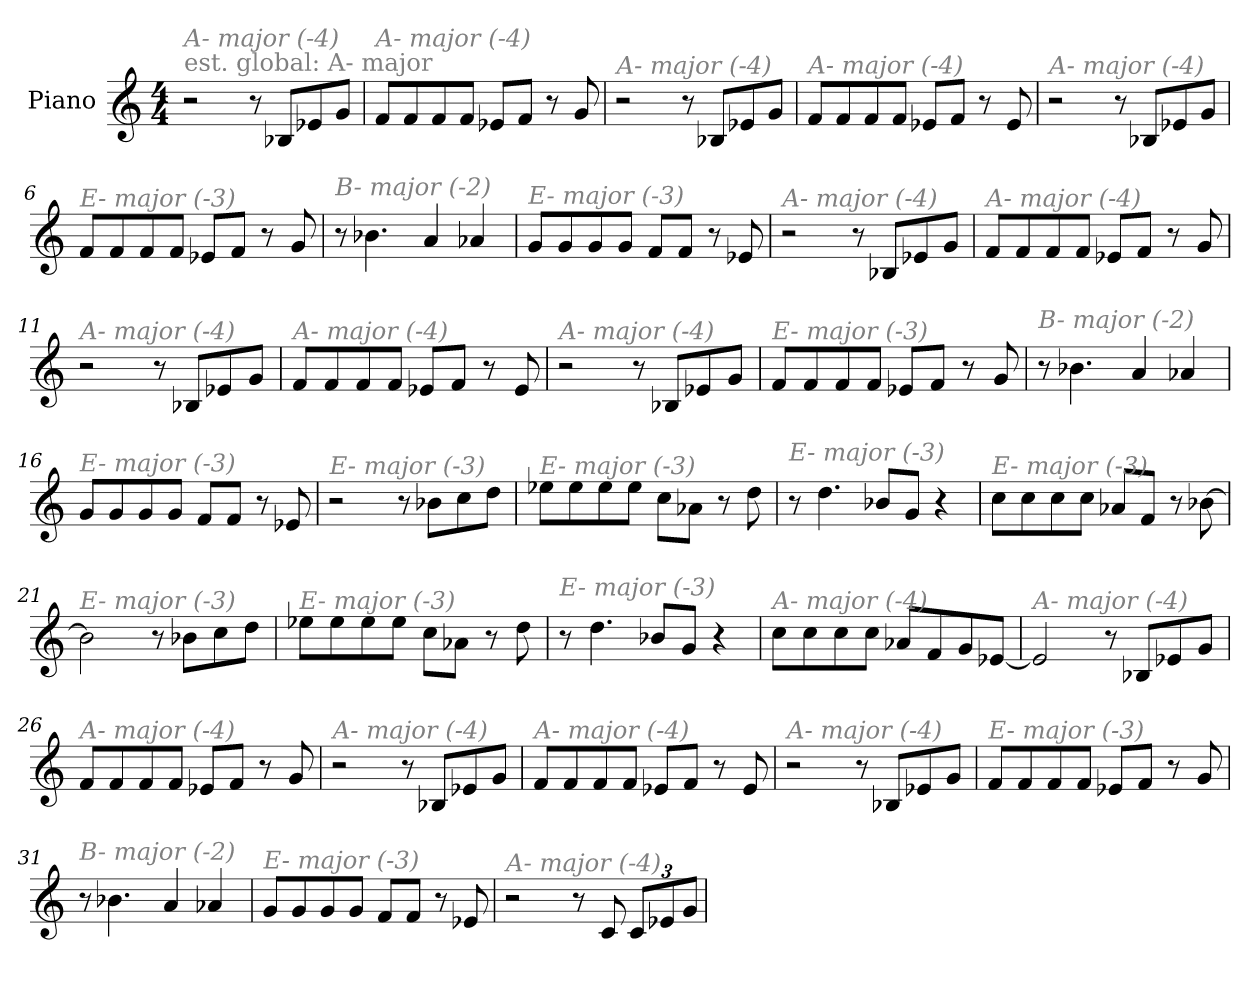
**kern
*part1
*staff1
*I"Piano
*I'Pno
*clefG2
*k[]
*M4/4
*MM148
=1
!LO:TX:a:color=#808080:t=est. global&colon; A- major
!LO:TX:i:color=#808080:t=A- major (-4)
2r
8r
8B-X/L
8e-X/
8g/J
=2
!LO:TX:i:color=#808080:t=A- major (-4)
8f/L
8f/
8f/
8f/J
8e-X/L
8f/J
8r
8g/
=3
!LO:TX:i:color=#808080:t=A- major (-4)
2r
8r
8B-X/L
8e-X/
8g/J
=4
!LO:TX:i:color=#808080:t=A- major (-4)
8f/L
8f/
8f/
8f/J
8e-X/L
8f/J
8r
8e-/
=5
!LO:TX:i:color=#808080:t=A- major (-4)
2r
8r
8B-X/L
8e-X/
8g/J
!!LO:LB:g=z
=6
!LO:TX:i:color=#808080:t=E- major (-3)
8f/L
8f/
8f/
8f/J
8e-X/L
8f/J
8r
8g/
=7
!LO:TX:i:color=#808080:t=B- major (-2)
8r
4.b-X\
4a/
4a-X/
=8
!LO:TX:i:color=#808080:t=E- major (-3)
8g/L
8g/
8g/
8g/J
8f/L
8f/J
8r
8e-X/
=9
!LO:TX:i:color=#808080:t=A- major (-4)
2r
8r
8B-X/L
8e-X/
8g/J
=10
!LO:TX:i:color=#808080:t=A- major (-4)
8f/L
8f/
8f/
8f/J
8e-X/L
8f/J
8r
8g/
!!LO:LB:g=z
=11
!LO:TX:i:color=#808080:t=A- major (-4)
2r
8r
8B-X/L
8e-X/
8g/J
=12
!LO:TX:i:color=#808080:t=A- major (-4)
8f/L
8f/
8f/
8f/J
8e-X/L
8f/J
8r
8e-/
=13
!LO:TX:i:color=#808080:t=A- major (-4)
2r
8r
8B-X/L
8e-X/
8g/J
=14
!LO:TX:i:color=#808080:t=E- major (-3)
8f/L
8f/
8f/
8f/J
8e-X/L
8f/J
8r
8g/
=15
!LO:TX:i:color=#808080:t=B- major (-2)
8r
4.b-X\
4a/
4a-X/
!!LO:LB:g=z
=16
!LO:TX:i:color=#808080:t=E- major (-3)
8g/L
8g/
8g/
8g/J
8f/L
8f/J
8r
8e-X/
=17
!LO:TX:i:color=#808080:t=E- major (-3)
2r
8r
8b-X\L
8cc\
8dd\J
=18
!LO:TX:i:color=#808080:t=E- major (-3)
8ee-X\L
8ee-\
8ee-\
8ee-\J
8cc\L
8a-X\J
8r
8dd\
=19
!LO:TX:i:color=#808080:t=E- major (-3)
8r
4.dd\
8b-X/L
8g/J
4r
=20
!LO:TX:i:color=#808080:t=E- major (-3)
8cc\L
8cc\
8cc\
8cc\J
8a-X/L
8f/J
8r
[8b-X\
!!LO:LB:g=z
=21
!LO:TX:i:color=#808080:t=E- major (-3)
2b-\]
8r
8b-X\L
8cc\
8dd\J
=22
!LO:TX:i:color=#808080:t=E- major (-3)
8ee-X\L
8ee-\
8ee-\
8ee-\J
8cc\L
8a-X\J
8r
8dd\
=23
!LO:TX:i:color=#808080:t=E- major (-3)
8r
4.dd\
8b-X/L
8g/J
4r
=24
!LO:TX:i:color=#808080:t=A- major (-4)
8cc\L
8cc\
8cc\
8cc\J
8a-X/L
8f/
8g/
[8e-X/J
=25
!LO:TX:i:color=#808080:t=A- major (-4)
2e-/]
8r
8B-X/L
8e-X/
8g/J
!!LO:LB:g=z
=26
!LO:TX:i:color=#808080:t=A- major (-4)
8f/L
8f/
8f/
8f/J
8e-X/L
8f/J
8r
8g/
=27
!LO:TX:i:color=#808080:t=A- major (-4)
2r
8r
8B-X/L
8e-X/
8g/J
=28
!LO:TX:i:color=#808080:t=A- major (-4)
8f/L
8f/
8f/
8f/J
8e-X/L
8f/J
8r
8e-/
=29
!LO:TX:i:color=#808080:t=A- major (-4)
2r
8r
8B-X/L
8e-X/
8g/J
=30
!LO:TX:i:color=#808080:t=E- major (-3)
8f/L
8f/
8f/
8f/J
8e-X/L
8f/J
8r
8g/
!!LO:LB:g=z
=31
!LO:TX:i:color=#808080:t=B- major (-2)
8r
4.b-X\
4a/
4a-X/
=32
!LO:TX:i:color=#808080:t=E- major (-3)
8g/L
8g/
8g/
8g/J
8f/L
8f/J
8r
8e-X/
=33
!LO:TX:i:color=#808080:t=A- major (-4)
2r
8r
8c/
*Xbrackettup
12c/L
12e-X/
12g/J
=
*-
